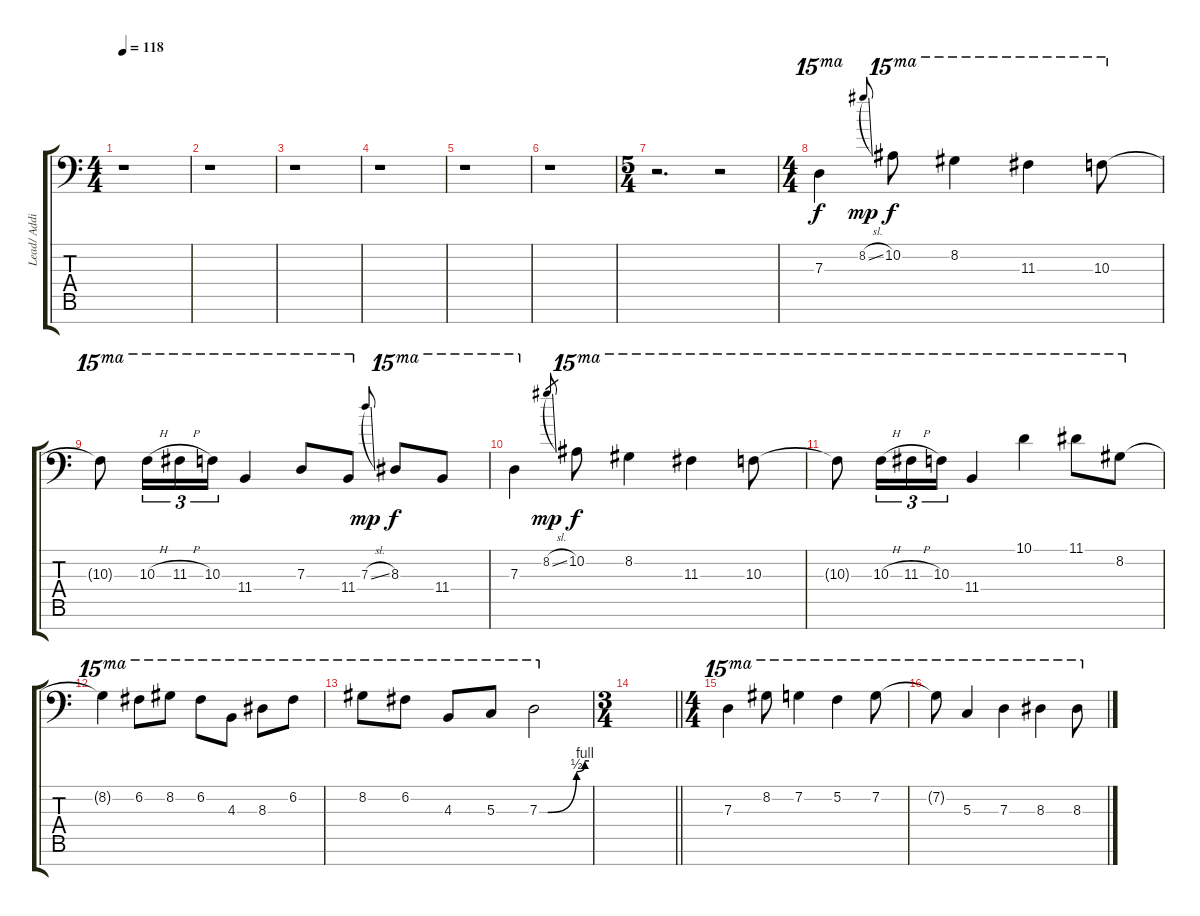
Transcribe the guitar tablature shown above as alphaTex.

\track ("Lead/ Additional" "Lead/ Addi") {instrument overdrivenguitar}
\staff {score tabs}
\tuning (E4 C4 G3 C3 G2 C2 G1) {hide}
\ts (4 4)
\tempo 118
\clef f4
\ks c
r.1{dy f instrument overdrivenguitar} |
r.1 |
r.1 |
r.1 |
r.1 |
r.1 |
\ts (5 4)
r.2{d} r.2 |
\ts (4 4)
7.3.4{ot 15ma} 8.2{sl}.8{gr onbeat dy mp} 10.2.8{ot 15ma dy f} 8.2.4{ot 15ma} 11.3.4{ot 15ma} 10.3.8{ot 15ma} |
10.3{t}.8{ot 15ma} 10.3{h}.16{tu (3 2) ot 15ma} 11.3{h}.16{tu (3 2) ot 15ma} 10.3.16{tu (3 2) ot 15ma} 11.4.4{ot 15ma} 7.3.8{ot 15ma} 11.4.8{ot 15ma} 7.3{sl}.8{gr onbeat dy mp} 8.3.8{ot 15ma dy f} 11.4.8{ot 15ma} |
7.3.4{ot 15ma} 8.2{sl}.8{gr dy mp} 10.2.8{ot 15ma dy f} 8.2.4{ot 15ma} 11.3.4{ot 15ma} 10.3.8{ot 15ma} |
10.3{t}.8{ot 15ma} 10.3{h}.16{tu (3 2) ot 15ma} 11.3{h}.16{tu (3 2) ot 15ma} 10.3.16{tu (3 2) ot 15ma} 11.4.4{ot 15ma} 10.1.4{ot 15ma} 11.1.8{ot 15ma} 8.2.8{ot 15ma} |
8.2{t}.4{ot 15ma} 6.2.8{ot 15ma} 8.2.8{ot 15ma} 6.2.8{ot 15ma} 4.3.8{ot 15ma} 8.3.8{ot 15ma} 6.2.8{ot 15ma} |
8.2.8{ot 15ma} 6.2.8{ot 15ma} 4.3.8{ot 15ma} 5.3.8{ot 15ma} 7.3{be (custom 0 0 10 0 45 2 55 4 60 4)}.2{ot 15ma} |
\ts (3 4)
\barLineRight lightlight
|
\ts (4 4)
7.3.4{ot 15ma} 8.2.8{ot 15ma} 7.2.4{ot 15ma} 5.2.4{ot 15ma} 7.2.8{ot 15ma} |
7.2{t}.8{ot 15ma} 5.3.4{ot 15ma} 7.3.4{ot 15ma} 8.3.4{ot 15ma} 8.3.8{ot 15ma}
